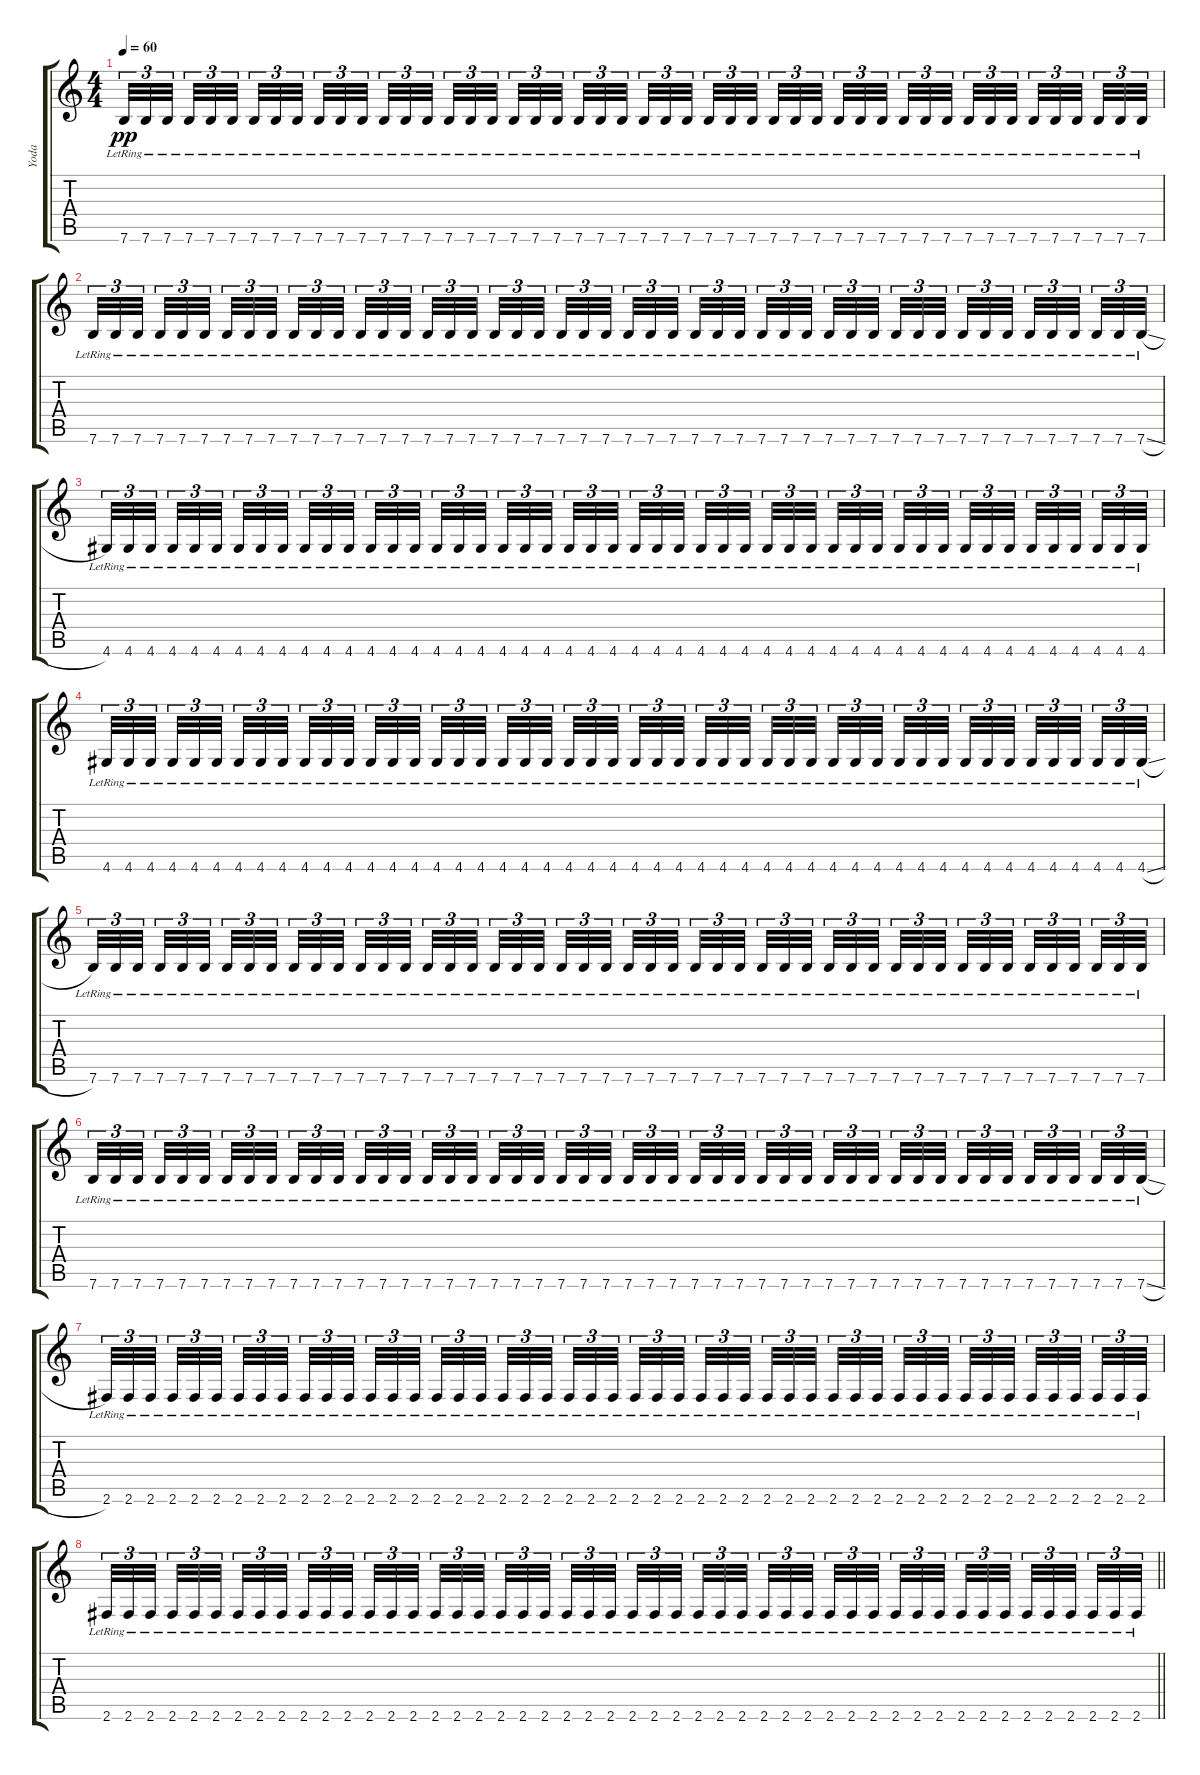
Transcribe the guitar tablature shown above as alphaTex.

\track ("Yoda" "Yoda") {instrument electricguitarjazz}
\staff {score tabs}
\tuning (E4 B3 G3 D3 A2 E2) {hide}
\ts (4 4)
\tempo 60
\clef g2
\ks c
7.6{lr}.32{tu (3 2) dy pp} 7.6{lr}.32{tu (3 2)} 7.6{lr}.32{tu (3 2) beam splitsecondary} 7.6{lr}.32{tu (3 2)} 7.6{lr}.32{tu (3 2)} 7.6{lr}.32{tu (3 2) beam splitsecondary} 7.6{lr}.32{tu (3 2)} 7.6{lr}.32{tu (3 2)} 7.6{lr}.32{tu (3 2) beam splitsecondary} 7.6{lr}.32{tu (3 2)} 7.6{lr}.32{tu (3 2)} 7.6{lr}.32{tu (3 2)} 7.6{lr}.32{tu (3 2)} 7.6{lr}.32{tu (3 2)} 7.6{lr}.32{tu (3 2) beam splitsecondary} 7.6{lr}.32{tu (3 2)} 7.6{lr}.32{tu (3 2)} 7.6{lr}.32{tu (3 2) beam splitsecondary} 7.6{lr}.32{tu (3 2)} 7.6{lr}.32{tu (3 2)} 7.6{lr}.32{tu (3 2) beam splitsecondary} 7.6{lr}.32{tu (3 2)} 7.6{lr}.32{tu (3 2)} 7.6{lr}.32{tu (3 2)} 7.6{lr}.32{tu (3 2)} 7.6{lr}.32{tu (3 2)} 7.6{lr}.32{tu (3 2) beam splitsecondary} 7.6{lr}.32{tu (3 2)} 7.6{lr}.32{tu (3 2)} 7.6{lr}.32{tu (3 2) beam splitsecondary} 7.6{lr}.32{tu (3 2)} 7.6{lr}.32{tu (3 2)} 7.6{lr}.32{tu (3 2) beam splitsecondary} 7.6{lr}.32{tu (3 2)} 7.6{lr}.32{tu (3 2)} 7.6{lr}.32{tu (3 2)} 7.6{lr}.32{tu (3 2)} 7.6{lr}.32{tu (3 2)} 7.6{lr}.32{tu (3 2) beam splitsecondary} 7.6{lr}.32{tu (3 2)} 7.6{lr}.32{tu (3 2)} 7.6{lr}.32{tu (3 2) beam splitsecondary} 7.6{lr}.32{tu (3 2)} 7.6{lr}.32{tu (3 2)} 7.6{lr}.32{tu (3 2) beam splitsecondary} 7.6{lr}.32{tu (3 2)} 7.6{lr}.32{tu (3 2)} 7.6{lr}.32{tu (3 2)} |
7.6{lr}.32{tu (3 2)} 7.6{lr}.32{tu (3 2)} 7.6{lr}.32{tu (3 2) beam splitsecondary} 7.6{lr}.32{tu (3 2)} 7.6{lr}.32{tu (3 2)} 7.6{lr}.32{tu (3 2) beam splitsecondary} 7.6{lr}.32{tu (3 2)} 7.6{lr}.32{tu (3 2)} 7.6{lr}.32{tu (3 2) beam splitsecondary} 7.6{lr}.32{tu (3 2)} 7.6{lr}.32{tu (3 2)} 7.6{lr}.32{tu (3 2)} 7.6{lr}.32{tu (3 2)} 7.6{lr}.32{tu (3 2)} 7.6{lr}.32{tu (3 2) beam splitsecondary} 7.6{lr}.32{tu (3 2)} 7.6{lr}.32{tu (3 2)} 7.6{lr}.32{tu (3 2) beam splitsecondary} 7.6{lr}.32{tu (3 2)} 7.6{lr}.32{tu (3 2)} 7.6{lr}.32{tu (3 2) beam splitsecondary} 7.6{lr}.32{tu (3 2)} 7.6{lr}.32{tu (3 2)} 7.6{lr}.32{tu (3 2)} 7.6{lr}.32{tu (3 2)} 7.6{lr}.32{tu (3 2)} 7.6{lr}.32{tu (3 2) beam splitsecondary} 7.6{lr}.32{tu (3 2)} 7.6{lr}.32{tu (3 2)} 7.6{lr}.32{tu (3 2) beam splitsecondary} 7.6{lr}.32{tu (3 2)} 7.6{lr}.32{tu (3 2)} 7.6{lr}.32{tu (3 2) beam splitsecondary} 7.6{lr}.32{tu (3 2)} 7.6{lr}.32{tu (3 2)} 7.6{lr}.32{tu (3 2)} 7.6{lr}.32{tu (3 2)} 7.6{lr}.32{tu (3 2)} 7.6{lr}.32{tu (3 2) beam splitsecondary} 7.6{lr}.32{tu (3 2)} 7.6{lr}.32{tu (3 2)} 7.6{lr}.32{tu (3 2) beam splitsecondary} 7.6{lr}.32{tu (3 2)} 7.6{lr}.32{tu (3 2)} 7.6{lr}.32{tu (3 2) beam splitsecondary} 7.6{lr}.32{tu (3 2)} 7.6{lr}.32{tu (3 2)} 7.6{sl lr}.32{tu (3 2)} |
4.6{lr}.32{tu (3 2)} 4.6{lr}.32{tu (3 2)} 4.6{lr}.32{tu (3 2) beam splitsecondary} 4.6{lr}.32{tu (3 2)} 4.6{lr}.32{tu (3 2)} 4.6{lr}.32{tu (3 2) beam splitsecondary} 4.6{lr}.32{tu (3 2)} 4.6{lr}.32{tu (3 2)} 4.6{lr}.32{tu (3 2) beam splitsecondary} 4.6{lr}.32{tu (3 2)} 4.6{lr}.32{tu (3 2)} 4.6{lr}.32{tu (3 2)} 4.6{lr}.32{tu (3 2)} 4.6{lr}.32{tu (3 2)} 4.6{lr}.32{tu (3 2) beam splitsecondary} 4.6{lr}.32{tu (3 2)} 4.6{lr}.32{tu (3 2)} 4.6{lr}.32{tu (3 2) beam splitsecondary} 4.6{lr}.32{tu (3 2)} 4.6{lr}.32{tu (3 2)} 4.6{lr}.32{tu (3 2) beam splitsecondary} 4.6{lr}.32{tu (3 2)} 4.6{lr}.32{tu (3 2)} 4.6{lr}.32{tu (3 2)} 4.6{lr}.32{tu (3 2)} 4.6{lr}.32{tu (3 2)} 4.6{lr}.32{tu (3 2) beam splitsecondary} 4.6{lr}.32{tu (3 2)} 4.6{lr}.32{tu (3 2)} 4.6{lr}.32{tu (3 2) beam splitsecondary} 4.6{lr}.32{tu (3 2)} 4.6{lr}.32{tu (3 2)} 4.6{lr}.32{tu (3 2) beam splitsecondary} 4.6{lr}.32{tu (3 2)} 4.6{lr}.32{tu (3 2)} 4.6{lr}.32{tu (3 2)} 4.6{lr}.32{tu (3 2)} 4.6{lr}.32{tu (3 2)} 4.6{lr}.32{tu (3 2) beam splitsecondary} 4.6{lr}.32{tu (3 2)} 4.6{lr}.32{tu (3 2)} 4.6{lr}.32{tu (3 2) beam splitsecondary} 4.6{lr}.32{tu (3 2)} 4.6{lr}.32{tu (3 2)} 4.6{lr}.32{tu (3 2) beam splitsecondary} 4.6{lr}.32{tu (3 2)} 4.6{lr}.32{tu (3 2)} 4.6{lr}.32{tu (3 2)} |
4.6{lr}.32{tu (3 2)} 4.6{lr}.32{tu (3 2)} 4.6{lr}.32{tu (3 2) beam splitsecondary} 4.6{lr}.32{tu (3 2)} 4.6{lr}.32{tu (3 2)} 4.6{lr}.32{tu (3 2) beam splitsecondary} 4.6{lr}.32{tu (3 2)} 4.6{lr}.32{tu (3 2)} 4.6{lr}.32{tu (3 2) beam splitsecondary} 4.6{lr}.32{tu (3 2)} 4.6{lr}.32{tu (3 2)} 4.6{lr}.32{tu (3 2)} 4.6{lr}.32{tu (3 2)} 4.6{lr}.32{tu (3 2)} 4.6{lr}.32{tu (3 2) beam splitsecondary} 4.6{lr}.32{tu (3 2)} 4.6{lr}.32{tu (3 2)} 4.6{lr}.32{tu (3 2) beam splitsecondary} 4.6{lr}.32{tu (3 2)} 4.6{lr}.32{tu (3 2)} 4.6{lr}.32{tu (3 2) beam splitsecondary} 4.6{lr}.32{tu (3 2)} 4.6{lr}.32{tu (3 2)} 4.6{lr}.32{tu (3 2)} 4.6{lr}.32{tu (3 2)} 4.6{lr}.32{tu (3 2)} 4.6{lr}.32{tu (3 2) beam splitsecondary} 4.6{lr}.32{tu (3 2)} 4.6{lr}.32{tu (3 2)} 4.6{lr}.32{tu (3 2) beam splitsecondary} 4.6{lr}.32{tu (3 2)} 4.6{lr}.32{tu (3 2)} 4.6{lr}.32{tu (3 2) beam splitsecondary} 4.6{lr}.32{tu (3 2)} 4.6{lr}.32{tu (3 2)} 4.6{lr}.32{tu (3 2)} 4.6{lr}.32{tu (3 2)} 4.6{lr}.32{tu (3 2)} 4.6{lr}.32{tu (3 2) beam splitsecondary} 4.6{lr}.32{tu (3 2)} 4.6{lr}.32{tu (3 2)} 4.6{lr}.32{tu (3 2) beam splitsecondary} 4.6{lr}.32{tu (3 2)} 4.6{lr}.32{tu (3 2)} 4.6{lr}.32{tu (3 2) beam splitsecondary} 4.6{lr}.32{tu (3 2)} 4.6{lr}.32{tu (3 2)} 4.6{sl lr}.32{tu (3 2)} |
7.6{lr}.32{tu (3 2)} 7.6{lr}.32{tu (3 2)} 7.6{lr}.32{tu (3 2) beam splitsecondary} 7.6{lr}.32{tu (3 2)} 7.6{lr}.32{tu (3 2)} 7.6{lr}.32{tu (3 2) beam splitsecondary} 7.6{lr}.32{tu (3 2)} 7.6{lr}.32{tu (3 2)} 7.6{lr}.32{tu (3 2) beam splitsecondary} 7.6{lr}.32{tu (3 2)} 7.6{lr}.32{tu (3 2)} 7.6{lr}.32{tu (3 2)} 7.6{lr}.32{tu (3 2)} 7.6{lr}.32{tu (3 2)} 7.6{lr}.32{tu (3 2) beam splitsecondary} 7.6{lr}.32{tu (3 2)} 7.6{lr}.32{tu (3 2)} 7.6{lr}.32{tu (3 2) beam splitsecondary} 7.6{lr}.32{tu (3 2)} 7.6{lr}.32{tu (3 2)} 7.6{lr}.32{tu (3 2) beam splitsecondary} 7.6{lr}.32{tu (3 2)} 7.6{lr}.32{tu (3 2)} 7.6{lr}.32{tu (3 2)} 7.6{lr}.32{tu (3 2)} 7.6{lr}.32{tu (3 2)} 7.6{lr}.32{tu (3 2) beam splitsecondary} 7.6{lr}.32{tu (3 2)} 7.6{lr}.32{tu (3 2)} 7.6{lr}.32{tu (3 2) beam splitsecondary} 7.6{lr}.32{tu (3 2)} 7.6{lr}.32{tu (3 2)} 7.6{lr}.32{tu (3 2) beam splitsecondary} 7.6{lr}.32{tu (3 2)} 7.6{lr}.32{tu (3 2)} 7.6{lr}.32{tu (3 2)} 7.6{lr}.32{tu (3 2)} 7.6{lr}.32{tu (3 2)} 7.6{lr}.32{tu (3 2) beam splitsecondary} 7.6{lr}.32{tu (3 2)} 7.6{lr}.32{tu (3 2)} 7.6{lr}.32{tu (3 2) beam splitsecondary} 7.6{lr}.32{tu (3 2)} 7.6{lr}.32{tu (3 2)} 7.6{lr}.32{tu (3 2) beam splitsecondary} 7.6{lr}.32{tu (3 2)} 7.6{lr}.32{tu (3 2)} 7.6{lr}.32{tu (3 2)} |
7.6{lr}.32{tu (3 2)} 7.6{lr}.32{tu (3 2)} 7.6{lr}.32{tu (3 2) beam splitsecondary} 7.6{lr}.32{tu (3 2)} 7.6{lr}.32{tu (3 2)} 7.6{lr}.32{tu (3 2) beam splitsecondary} 7.6{lr}.32{tu (3 2)} 7.6{lr}.32{tu (3 2)} 7.6{lr}.32{tu (3 2) beam splitsecondary} 7.6{lr}.32{tu (3 2)} 7.6{lr}.32{tu (3 2)} 7.6{lr}.32{tu (3 2)} 7.6{lr}.32{tu (3 2)} 7.6{lr}.32{tu (3 2)} 7.6{lr}.32{tu (3 2) beam splitsecondary} 7.6{lr}.32{tu (3 2)} 7.6{lr}.32{tu (3 2)} 7.6{lr}.32{tu (3 2) beam splitsecondary} 7.6{lr}.32{tu (3 2)} 7.6{lr}.32{tu (3 2)} 7.6{lr}.32{tu (3 2) beam splitsecondary} 7.6{lr}.32{tu (3 2)} 7.6{lr}.32{tu (3 2)} 7.6{lr}.32{tu (3 2)} 7.6{lr}.32{tu (3 2)} 7.6{lr}.32{tu (3 2)} 7.6{lr}.32{tu (3 2) beam splitsecondary} 7.6{lr}.32{tu (3 2)} 7.6{lr}.32{tu (3 2)} 7.6{lr}.32{tu (3 2) beam splitsecondary} 7.6{lr}.32{tu (3 2)} 7.6{lr}.32{tu (3 2)} 7.6{lr}.32{tu (3 2) beam splitsecondary} 7.6{lr}.32{tu (3 2)} 7.6{lr}.32{tu (3 2)} 7.6{lr}.32{tu (3 2)} 7.6{lr}.32{tu (3 2)} 7.6{lr}.32{tu (3 2)} 7.6{lr}.32{tu (3 2) beam splitsecondary} 7.6{lr}.32{tu (3 2)} 7.6{lr}.32{tu (3 2)} 7.6{lr}.32{tu (3 2) beam splitsecondary} 7.6{lr}.32{tu (3 2)} 7.6{lr}.32{tu (3 2)} 7.6{lr}.32{tu (3 2) beam splitsecondary} 7.6{lr}.32{tu (3 2)} 7.6{lr}.32{tu (3 2)} 7.6{sl lr}.32{tu (3 2)} |
2.6{lr}.32{tu (3 2)} 2.6{lr}.32{tu (3 2)} 2.6{lr}.32{tu (3 2) beam splitsecondary} 2.6{lr}.32{tu (3 2)} 2.6{lr}.32{tu (3 2)} 2.6{lr}.32{tu (3 2) beam splitsecondary} 2.6{lr}.32{tu (3 2)} 2.6{lr}.32{tu (3 2)} 2.6{lr}.32{tu (3 2) beam splitsecondary} 2.6{lr}.32{tu (3 2)} 2.6{lr}.32{tu (3 2)} 2.6{lr}.32{tu (3 2)} 2.6{lr}.32{tu (3 2)} 2.6{lr}.32{tu (3 2)} 2.6{lr}.32{tu (3 2) beam splitsecondary} 2.6{lr}.32{tu (3 2)} 2.6{lr}.32{tu (3 2)} 2.6{lr}.32{tu (3 2) beam splitsecondary} 2.6{lr}.32{tu (3 2)} 2.6{lr}.32{tu (3 2)} 2.6{lr}.32{tu (3 2) beam splitsecondary} 2.6{lr}.32{tu (3 2)} 2.6{lr}.32{tu (3 2)} 2.6{lr}.32{tu (3 2)} 2.6{lr}.32{tu (3 2)} 2.6{lr}.32{tu (3 2)} 2.6{lr}.32{tu (3 2) beam splitsecondary} 2.6{lr}.32{tu (3 2)} 2.6{lr}.32{tu (3 2)} 2.6{lr}.32{tu (3 2) beam splitsecondary} 2.6{lr}.32{tu (3 2)} 2.6{lr}.32{tu (3 2)} 2.6{lr}.32{tu (3 2) beam splitsecondary} 2.6{lr}.32{tu (3 2)} 2.6{lr}.32{tu (3 2)} 2.6{lr}.32{tu (3 2)} 2.6{lr}.32{tu (3 2)} 2.6{lr}.32{tu (3 2)} 2.6{lr}.32{tu (3 2) beam splitsecondary} 2.6{lr}.32{tu (3 2)} 2.6{lr}.32{tu (3 2)} 2.6{lr}.32{tu (3 2) beam splitsecondary} 2.6{lr}.32{tu (3 2)} 2.6{lr}.32{tu (3 2)} 2.6{lr}.32{tu (3 2) beam splitsecondary} 2.6{lr}.32{tu (3 2)} 2.6{lr}.32{tu (3 2)} 2.6{lr}.32{tu (3 2)} |
\barLineRight lightlight
2.6{lr}.32{tu (3 2)} 2.6{lr}.32{tu (3 2)} 2.6{lr}.32{tu (3 2) beam splitsecondary} 2.6{lr}.32{tu (3 2)} 2.6{lr}.32{tu (3 2)} 2.6{lr}.32{tu (3 2) beam splitsecondary} 2.6{lr}.32{tu (3 2)} 2.6{lr}.32{tu (3 2)} 2.6{lr}.32{tu (3 2) beam splitsecondary} 2.6{lr}.32{tu (3 2)} 2.6{lr}.32{tu (3 2)} 2.6{lr}.32{tu (3 2)} 2.6{lr}.32{tu (3 2)} 2.6{lr}.32{tu (3 2)} 2.6{lr}.32{tu (3 2) beam splitsecondary} 2.6{lr}.32{tu (3 2)} 2.6{lr}.32{tu (3 2)} 2.6{lr}.32{tu (3 2) beam splitsecondary} 2.6{lr}.32{tu (3 2)} 2.6{lr}.32{tu (3 2)} 2.6{lr}.32{tu (3 2) beam splitsecondary} 2.6{lr}.32{tu (3 2)} 2.6{lr}.32{tu (3 2)} 2.6{lr}.32{tu (3 2)} 2.6{lr}.32{tu (3 2)} 2.6{lr}.32{tu (3 2)} 2.6{lr}.32{tu (3 2) beam splitsecondary} 2.6{lr}.32{tu (3 2)} 2.6{lr}.32{tu (3 2)} 2.6{lr}.32{tu (3 2) beam splitsecondary} 2.6{lr}.32{tu (3 2)} 2.6{lr}.32{tu (3 2)} 2.6{lr}.32{tu (3 2) beam splitsecondary} 2.6{lr}.32{tu (3 2)} 2.6{lr}.32{tu (3 2)} 2.6{lr}.32{tu (3 2)} 2.6{lr}.32{tu (3 2)} 2.6{lr}.32{tu (3 2)} 2.6{lr}.32{tu (3 2) beam splitsecondary} 2.6{lr}.32{tu (3 2)} 2.6{lr}.32{tu (3 2)} 2.6{lr}.32{tu (3 2) beam splitsecondary} 2.6{lr}.32{tu (3 2)} 2.6{lr}.32{tu (3 2)} 2.6{lr}.32{tu (3 2) beam splitsecondary} 2.6{lr}.32{tu (3 2)} 2.6{lr}.32{tu (3 2)} 2.6{lr}.32{tu (3 2)}
